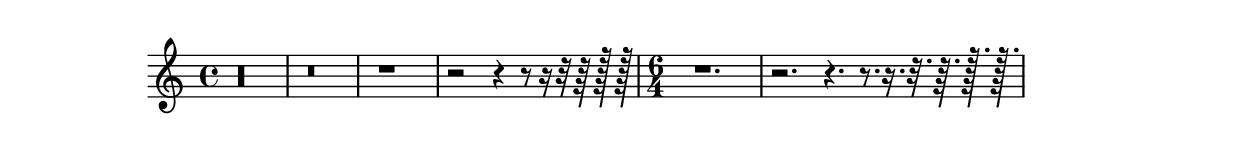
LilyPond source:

\version "1.7.16"

\header{
texidoc="
Rests.  Note that the dot of 8th, 16th and 32nd rests rest should be
next to the top of the rest.  All rests except the whole rest are
centered on the middle staff line.
"
}


	\score { \notes {
	\time 4/4
r \longa * 1/4  r\breve * 1/2 
r1 r2 r4 r8 r16 r32 r64 r128 r128
\time 6/4
r1. r2. r4. r8. r16. r32. r64. r128. r128.
}}
%% new-chords-done %%
